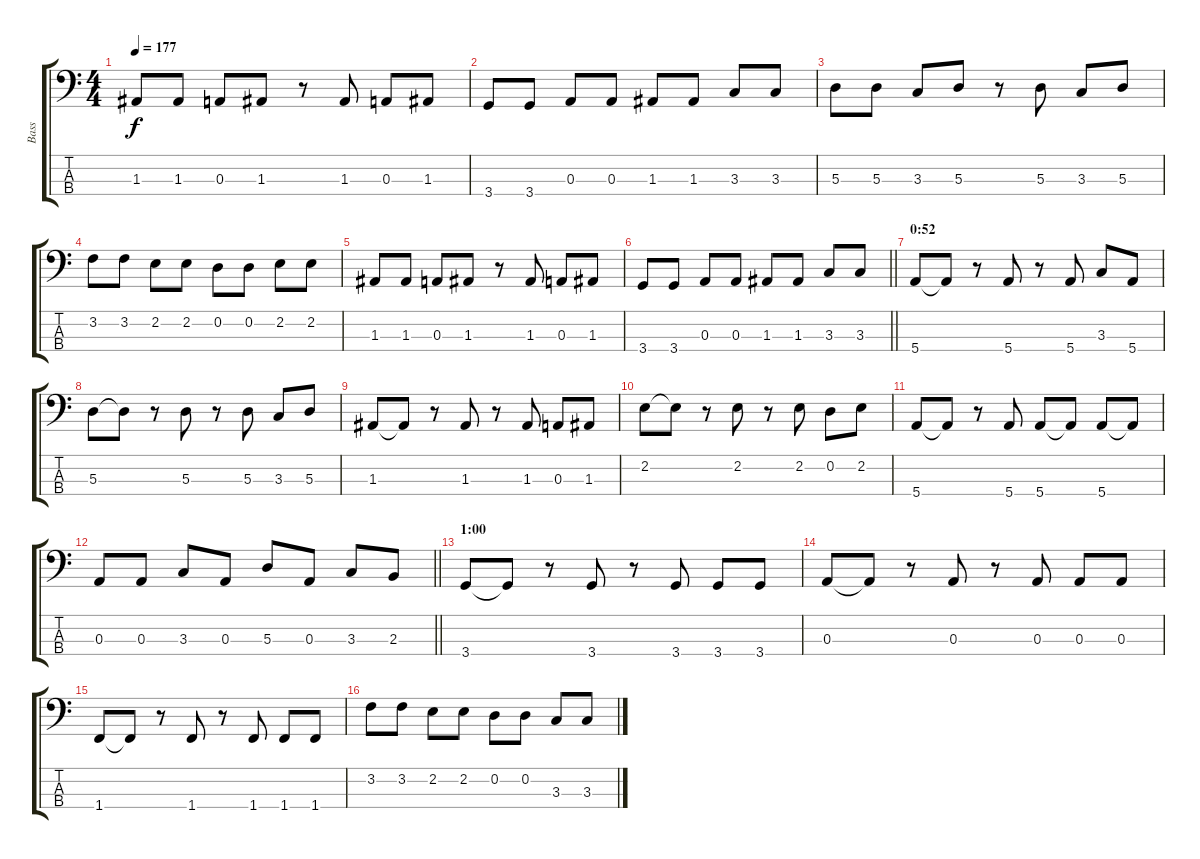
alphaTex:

\track ("Bass" "Bass") {instrument electricbasspick}
\staff {score tabs}
\tuning (G2 D2 A1 E1) {hide}
\ts (4 4)
\tempo 177
\clef f4
\ks c
1.3.8{dy f} 1.3.8 0.3.8 1.3.8 r.8 1.3.8 0.3.8 1.3.8 |
3.4.8 3.4.8 0.3.8 0.3.8 1.3.8 1.3.8 3.3.8 3.3.8 |
5.3.8 5.3.8 3.3.8 5.3.8 r.8 5.3.8 3.3.8 5.3.8 |
3.2.8 3.2.8 2.2.8 2.2.8 0.2.8 0.2.8 2.2.8 2.2.8 |
1.3.8 1.3.8 0.3.8 1.3.8 r.8 1.3.8 0.3.8 1.3.8 |
\barLineRight lightlight
3.4.8 3.4.8 0.3.8 0.3.8 1.3.8 1.3.8 3.3.8 3.3.8 |
\section ("" "0:52")
5.4.8 5.4{t}.8 r.8 5.4.8 r.8 5.4.8 3.3.8 5.4.8 |
5.3.8 5.3{t}.8 r.8 5.3.8 r.8 5.3.8 3.3.8 5.3.8 |
1.3.8 1.3{t}.8 r.8 1.3.8 r.8 1.3.8 0.3.8 1.3.8 |
2.2.8 2.2{t}.8 r.8 2.2.8 r.8 2.2.8 0.2.8 2.2.8 |
5.4.8 5.4{t}.8 r.8 5.4.8 5.4.8 5.4{t}.8 5.4.8 5.4{t}.8 |
\barLineRight lightlight
0.3.8 0.3.8 3.3.8 0.3.8 5.3.8 0.3.8 3.3.8 2.3.8 |
\section ("" "1:00")
3.4.8 3.4{t}.8 r.8 3.4.8 r.8 3.4.8 3.4.8 3.4.8 |
0.3.8 0.3{t}.8 r.8 0.3.8 r.8 0.3.8 0.3.8 0.3.8 |
1.4.8 1.4{t}.8 r.8 1.4.8 r.8 1.4.8 1.4.8 1.4.8 |
3.2.8 3.2.8 2.2.8 2.2.8 0.2.8 0.2.8 3.3.8 3.3.8
